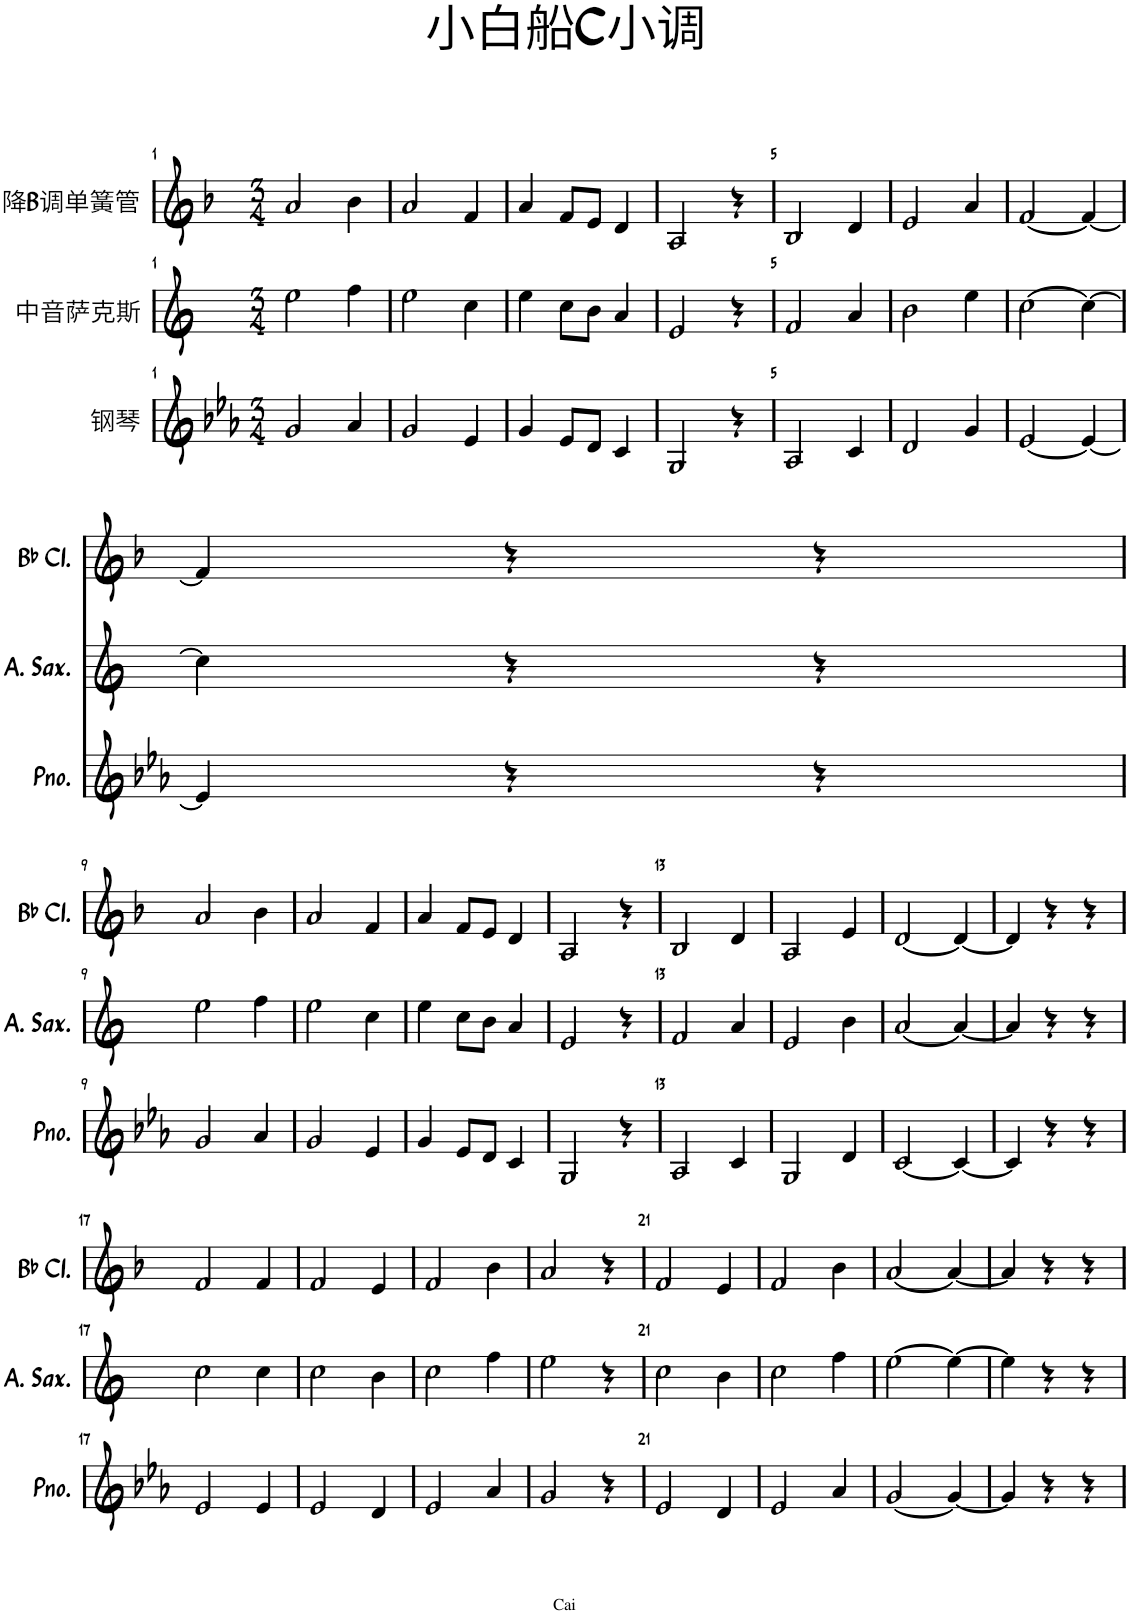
**kern	**kern	**kern
*part3	*part2	*part1
*staff3	*staff2	*staff1
*I"钢琴	*I"中音萨克斯	*I"降B调单簧管
*clefG2	*clefG2	*clefG2
*	*Trd5c9	*Trd1c2
*k[b-e-a-]	*k[]	*k[b-]
*M3/4	*M3/4	*M3/4
=1	=1	=1
2g/	2ee\	2a/
4a-/	4ff\	4b-\
=2	=2	=2
2g/	2ee\	2a/
4e-/	4cc\	4f/
=3	=3	=3
4g/	4ee\	4a/
8e-/L	8cc\L	8f/L
8d/J	8b\J	8e/J
4c/	4a/	4d/
=4	=4	=4
2G/	2e/	2A/
4r	4r	4r
=5	=5	=5
2A-/	2f/	2B-/
4c/	4a/	4d/
=6	=6	=6
2d/	2b\	2e/
4g/	4ee\	4a/
=7	=7	=7
[2e-/	[2cc\	[2f/
4e-/_	4cc\_	4f/_
!!LO:LB:g=z
=8	=8	=8
4e-/]	4cc\]	4f/]
4r	4r	4r
4r	4r	4r
!!LO:LB:g=z
=9	=9	=9
2g/	2ee\	2a/
4a-/	4ff\	4b-\
=10	=10	=10
2g/	2ee\	2a/
4e-/	4cc\	4f/
=11	=11	=11
4g/	4ee\	4a/
8e-/L	8cc\L	8f/L
8d/J	8b\J	8e/J
4c/	4a/	4d/
=12	=12	=12
2G/	2e/	2A/
4r	4r	4r
=13	=13	=13
2A-/	2f/	2B-/
4c/	4a/	4d/
=14	=14	=14
2G/	2e/	2A/
4d/	4b\	4e/
=15	=15	=15
[2c/	[2a/	[2d/
4c/_	4a/_	4d/_
=16	=16	=16
4c/]	4a/]	4d/]
4r	4r	4r
4r	4r	4r
!!LO:LB:g=z
=17	=17	=17
2e-/	2cc\	2f/
4e-/	4cc\	4f/
=18	=18	=18
2e-/	2cc\	2f/
4d/	4b\	4e/
=19	=19	=19
2e-/	2cc\	2f/
4a-/	4ff\	4b-\
=20	=20	=20
2g/	2ee\	2a/
4r	4r	4r
=21	=21	=21
2e-/	2cc\	2f/
4d/	4b\	4e/
=22	=22	=22
2e-/	2cc\	2f/
4a-/	4ff\	4b-\
=23	=23	=23
[2g/	[2ee\	[2a/
4g/_	4ee\_	4a/_
=24	=24	=24
4g/]	4ee\]	4a/]
4r	4r	4r
4r	4r	4r
=	=	=
*-	*-	*-
